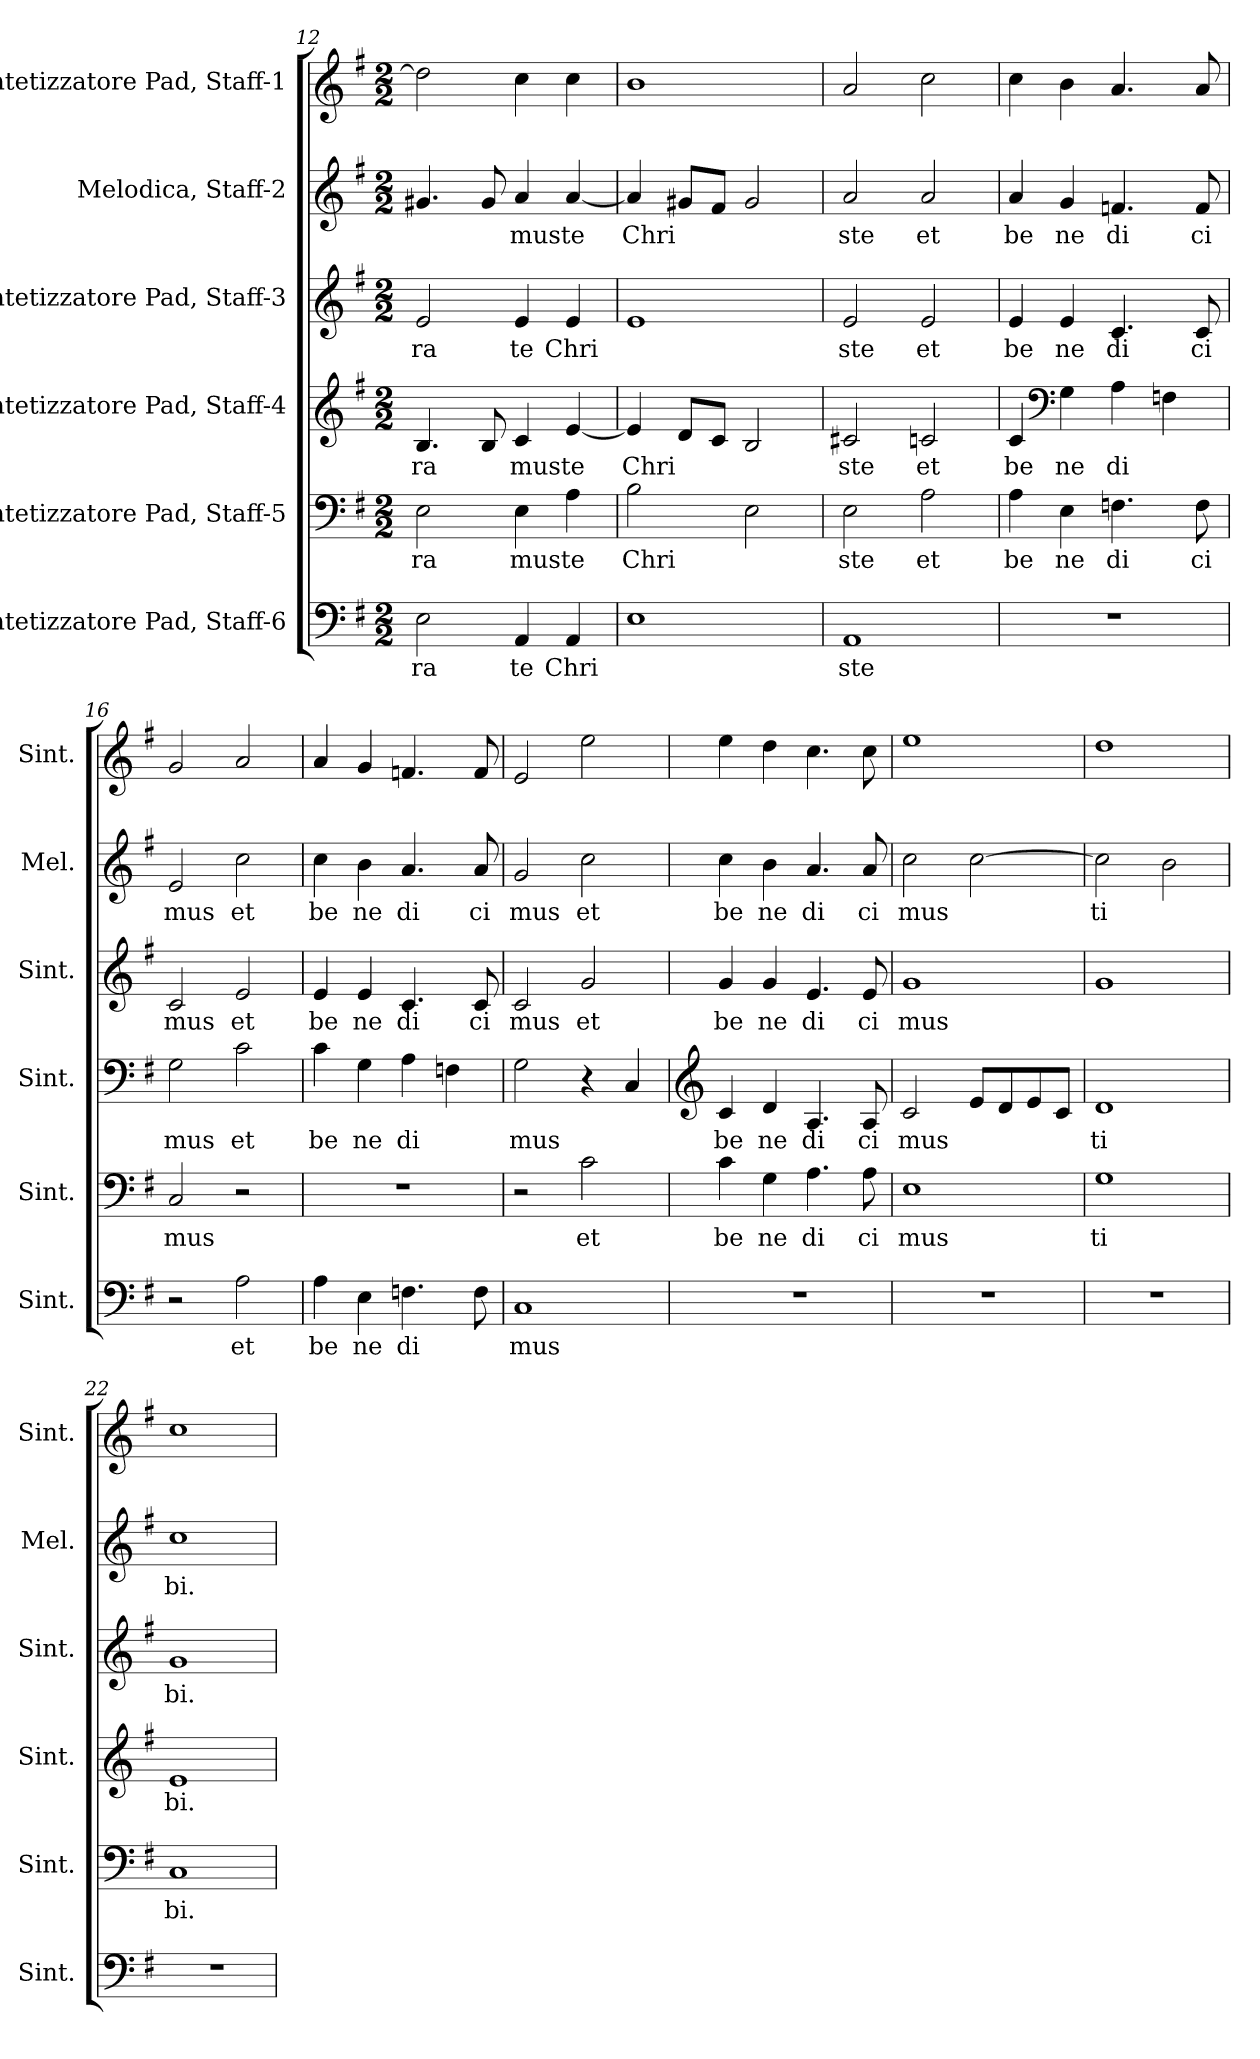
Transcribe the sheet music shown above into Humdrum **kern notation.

**kern	**text	**kern	**text	**kern	**text	**kern	**text	**kern	**text	**kern
*part6	*part6	*part5	*part5	*part4	*part4	*part3	*part3	*part2	*part2	*part1
*staff6	*staff6	*staff5	*staff5	*staff4	*staff4	*staff3	*staff3	*staff2	*staff2	*staff1
*I"Sintetizzatore Pad, Staff-6	*	*I"Sintetizzatore Pad, Staff-5	*	*I"Sintetizzatore Pad, Staff-4	*	*I"Sintetizzatore Pad, Staff-3	*	*I"Melodica, Staff-2	*	*I"Sintetizzatore Pad, Staff-1
*I'Sint.	*	*I'Sint.	*	*I'Sint.	*	*I'Sint.	*	*I'Mel.	*	*I'Sint.
!!LO:PB:g=z
*clefF4	*	*clefF4	*	*clefG2	*	*clefG2	*	*clefG2	*	*clefG2
*k[f#]	*	*k[f#]	*	*k[f#]	*	*k[f#]	*	*k[f#]	*	*k[f#]
*M2/2	*	*M2/2	*	*M2/2	*	*M2/2	*	*M2/2	*	*M2/2
=12	=12	=12	=12	=12	=12	=12	=12	=12	=12	=12
!	!LO:LY:b	!	!LO:LY:b	!	!LO:LY:b	!	!LO:LY:b	!	!	!
2E\	ra	2E\	ra	4.B/	ra	2e/	ra	4.g#X/	.	2dd\]
.	.	.	.	8B/	.	.	.	8g#/	.	.
!	!LO:LY:b	!	!LO:LY:b	!	!LO:LY:b	!	!LO:LY:b	!	!LO:LY:b	!
4AA/	te	4E\	mus	4c/	mus	4e/	te	4a/	mus	4cc\
!	!LO:LY:b	!	!LO:LY:b	!	!LO:LY:b	!	!LO:LY:b	!	!LO:LY:b	!
4AA/	Chri	4A\	te	[4e/	te	4e/	Chri	[4a/	te	4cc\
=13	=13	=13	=13	=13	=13	=13	=13	=13	=13	=13
!	!	!	!LO:LY:b	!	!LO:LY:b	!	!	!	!LO:LY:b	!
1E	.	2B\	Chri	4e/]	Chri	1e	.	4a/]	Chri	1b
.	.	.	.	8d/L	.	.	.	8g#X/L	.	.
.	.	.	.	8c/J	.	.	.	8f#/J	.	.
.	.	2E\	.	2B/	.	.	.	2g#/	.	.
=14	=14	=14	=14	=14	=14	=14	=14	=14	=14	=14
!	!LO:LY:b	!	!LO:LY:b	!	!LO:LY:b	!	!LO:LY:b	!	!LO:LY:b	!
1AA	ste	2E\	ste	2c#X/	ste	2e/	ste	2a/	ste	2a/
!	!	!	!LO:LY:b	!	!LO:LY:b	!	!LO:LY:b	!	!LO:LY:b	!
.	.	2A\	et	2cn/	et	2e/	et	2a/	et	2cc\
=15	=15	=15	=15	=15	=15	=15	=15	=15	=15	=15
!	!	!	!LO:LY:b	!	!LO:LY:b	!	!LO:LY:b	!	!LO:LY:b	!
1r	.	4A\	be	4c/	be	4e/	be	4a/	be	4cc\
*	*	*	*	*clefF4	*	*	*	*	*	*
!	!	!	!LO:LY:b	!	!LO:LY:b	!	!LO:LY:b	!	!LO:LY:b	!
.	.	4E\	ne	4G\	ne	4e/	ne	4g/	ne	4b\
!	!	!	!LO:LY:b	!	!LO:LY:b	!	!LO:LY:b	!	!LO:LY:b	!
.	.	4.Fn\	di	4A\	di	4.c/	di	4.fn/	di	4.a/
.	.	.	.	4Fn\	.	.	.	.	.	.
!	!	!	!LO:LY:b	!	!	!	!LO:LY:b	!	!LO:LY:b	!
.	.	8F\	ci	.	.	8c/	ci	8f/	ci	8a/
=16	=16	=16	=16	=16	=16	=16	=16	=16	=16	=16
!	!	!	!LO:LY:b	!	!LO:LY:b	!	!LO:LY:b	!	!LO:LY:b	!
2r	.	2C/	mus	2G\	mus	2c/	mus	2e/	mus	2g/
!	!LO:LY:b	!	!	!	!LO:LY:b	!	!LO:LY:b	!	!LO:LY:b	!
2A\	et	2r	.	2c\	et	2e/	et	2cc\	et	2a/
=17	=17	=17	=17	=17	=17	=17	=17	=17	=17	=17
!	!LO:LY:b	!	!	!	!LO:LY:b	!	!LO:LY:b	!	!LO:LY:b	!
4A\	be	1r	.	4c\	be	4e/	be	4cc\	be	4a/
!	!LO:LY:b	!	!	!	!LO:LY:b	!	!LO:LY:b	!	!LO:LY:b	!
4E\	ne	.	.	4G\	ne	4e/	ne	4b\	ne	4g/
!	!LO:LY:b	!	!	!	!LO:LY:b	!	!LO:LY:b	!	!LO:LY:b	!
4.Fn\	di	.	.	4A\	di	4.c/	di	4.a/	di	4.fn/
.	.	.	.	4Fn\	.	.	.	.	.	.
!	!	!	!	!	!	!	!LO:LY:b	!	!LO:LY:b	!
8F\	.	.	.	.	.	8c/	ci	8a/	ci	8f/
!!LO:LB:g=z
=18	=18	=18	=18	=18	=18	=18	=18	=18	=18	=18
!	!LO:LY:b	!	!	!	!LO:LY:b	!	!LO:LY:b	!	!LO:LY:b	!
1C	mus	2r	.	2G\	mus	2c/	mus	2g/	mus	2e/
!	!	!	!LO:LY:b	!	!	!	!LO:LY:b	!	!LO:LY:b	!
.	.	2c\	et	4r	.	2g/	et	2cc\	et	2ee\
.	.	.	.	4C/	.	.	.	.	.	.
=19	=19	=19	=19	=19	=19	=19	=19	=19	=19	=19
*	*	*	*	*clefG2	*	*	*	*	*	*
!	!	!	!LO:LY:b	!	!LO:LY:b	!	!LO:LY:b	!	!LO:LY:b	!
1r	.	4c\	be	4c/	be	4g/	be	4cc\	be	4ee\
!	!	!	!LO:LY:b	!	!LO:LY:b	!	!LO:LY:b	!	!LO:LY:b	!
.	.	4G\	ne	4d/	ne	4g/	ne	4b\	ne	4dd\
!	!	!	!LO:LY:b	!	!LO:LY:b	!	!LO:LY:b	!	!LO:LY:b	!
.	.	4.A\	di	4.A/	di	4.e/	di	4.a/	di	4.cc\
!	!	!	!LO:LY:b	!	!LO:LY:b	!	!LO:LY:b	!	!LO:LY:b	!
.	.	8A\	ci	8A/	ci	8e/	ci	8a/	ci	8cc\
=20	=20	=20	=20	=20	=20	=20	=20	=20	=20	=20
!	!	!	!LO:LY:b	!	!LO:LY:b	!	!LO:LY:b	!	!LO:LY:b	!
1r	.	1E	mus	2c/	mus	1g	mus	2cc\	mus	1ee
.	.	.	.	8e/L	.	.	.	[2cc\	.	.
.	.	.	.	8d/	.	.	.	.	.	.
.	.	.	.	8e/	.	.	.	.	.	.
.	.	.	.	8c/J	.	.	.	.	.	.
=21	=21	=21	=21	=21	=21	=21	=21	=21	=21	=21
!	!	!	!LO:LY:b	!	!LO:LY:b	!	!	!	!LO:LY:b	!
1r	.	1G	ti	1d	ti	1g	.	2cc\]	ti	1dd
.	.	.	.	.	.	.	.	2b\	.	.
=22	=22	=22	=22	=22	=22	=22	=22	=22	=22	=22
!	!	!	!LO:LY:b	!	!LO:LY:b	!	!LO:LY:b	!	!LO:LY:b	!
1r	.	1C	bi.	1e	bi.	1g	bi.	1cc	bi.	1cc
=	=	=	=	=	=	=	=	=	=	=
*-	*-	*-	*-	*-	*-	*-	*-	*-	*-	*-
